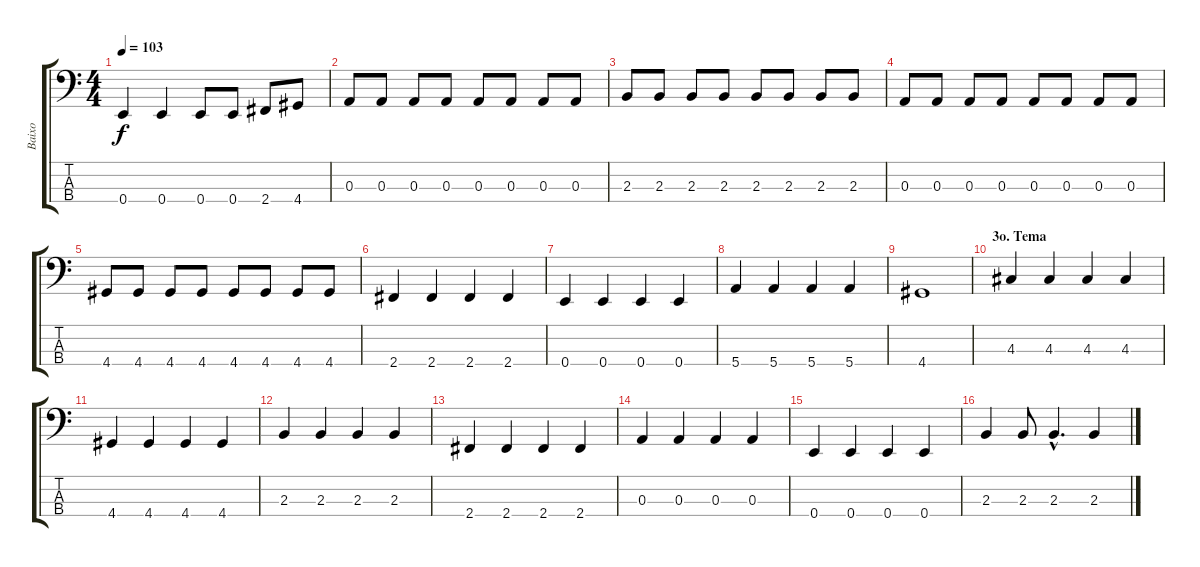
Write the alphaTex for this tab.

\track ("Baixo" "Baixo") {instrument electricbassfinger}
\staff {score tabs}
\tuning (G2 D2 A1 E1) {hide}
\ts (4 4)
\tempo 103
\clef f4
\ks c
0.4.4{dy f} 0.4.4 0.4.8 0.4.8 2.4.8 4.4.8 |
0.3.8 0.3.8 0.3.8 0.3.8 0.3.8 0.3.8 0.3.8 0.3.8 |
2.3.8 2.3.8 2.3.8 2.3.8 2.3.8 2.3.8 2.3.8 2.3.8 |
0.3.8 0.3.8 0.3.8 0.3.8 0.3.8 0.3.8 0.3.8 0.3.8 |
4.4.8 4.4.8 4.4.8 4.4.8 4.4.8 4.4.8 4.4.8 4.4.8 |
2.4.4 2.4.4 2.4.4 2.4.4 |
0.4.4 0.4.4 0.4.4 0.4.4 |
5.4.4 5.4.4 5.4.4 5.4.4 |
4.4.1 |
\section ("" "3o. Tema")
4.3.4 4.3.4 4.3.4 4.3.4 |
4.4.4 4.4.4 4.4.4 4.4.4 |
2.3.4 2.3.4 2.3.4 2.3.4 |
2.4.4 2.4.4 2.4.4 2.4.4 |
0.3.4 0.3.4 0.3.4 0.3.4 |
0.4.4 0.4.4 0.4.4 0.4.4 |
2.3.4 2.3.8 2.3{hac}.4{d} 2.3.4
